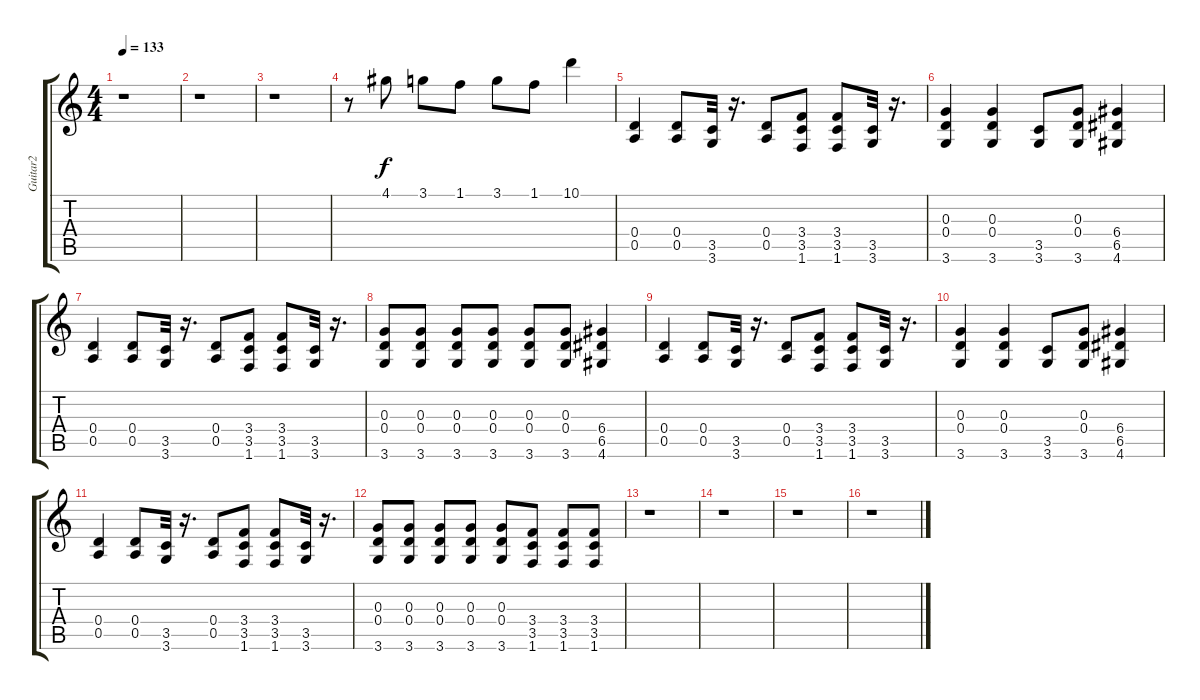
\track ("Guitar2" "Guitar2") {instrument distortionguitar}
\staff {score tabs}
\tuning (E4 B3 G3 D3 A2 E2) {hide}
\ts (4 4)
\tempo 133
\clef g2
\ks c
r.1{dy f instrument distortionguitar} |
r.1 |
r.1 |
r.8 4.1.8 3.1.8 1.1.8 3.1.8 1.1.8 10.1.4 |
(0.4 0.5).4 (0.4 0.5).8 (3.5 3.6).32 r.16{d} (0.4 0.5).8 (3.4 3.5 1.6).8 (3.4 3.5 1.6).8 (3.5 3.6).32 r.16{d} |
(0.3 0.4 3.6).4 (0.3 0.4 3.6).4 (3.5 3.6).8 (0.3 0.4 3.6).8 (6.4 6.5 4.6).4 |
(0.4 0.5).4 (0.4 0.5).8 (3.5 3.6).32 r.16{d} (0.4 0.5).8 (3.4 3.5 1.6).8 (3.4 3.5 1.6).8 (3.5 3.6).32 r.16{d} |
(0.3 0.4 3.6).8 (0.3 0.4 3.6).8 (0.3 0.4 3.6).8 (0.3 0.4 3.6).8 (0.3 0.4 3.6).8 (0.3 0.4 3.6).8 (6.4 6.5 4.6).4 |
(0.4 0.5).4 (0.4 0.5).8 (3.5 3.6).32 r.16{d} (0.4 0.5).8 (3.4 3.5 1.6).8 (3.4 3.5 1.6).8 (3.5 3.6).32 r.16{d} |
(0.3 0.4 3.6).4 (0.3 0.4 3.6).4 (3.5 3.6).8 (0.3 0.4 3.6).8 (6.4 6.5 4.6).4 |
(0.4 0.5).4 (0.4 0.5).8 (3.5 3.6).32 r.16{d} (0.4 0.5).8 (3.4 3.5 1.6).8 (3.4 3.5 1.6).8 (3.5 3.6).32 r.16{d} |
(0.3 0.4 3.6).8 (0.3 0.4 3.6).8 (0.3 0.4 3.6).8 (0.3 0.4 3.6).8 (0.3 0.4 3.6).8 (3.4 3.5 1.6).8 (3.4 3.5 1.6).8 (3.4 3.5 1.6).8 |
r.1 |
r.1 |
r.1 |
r.1
